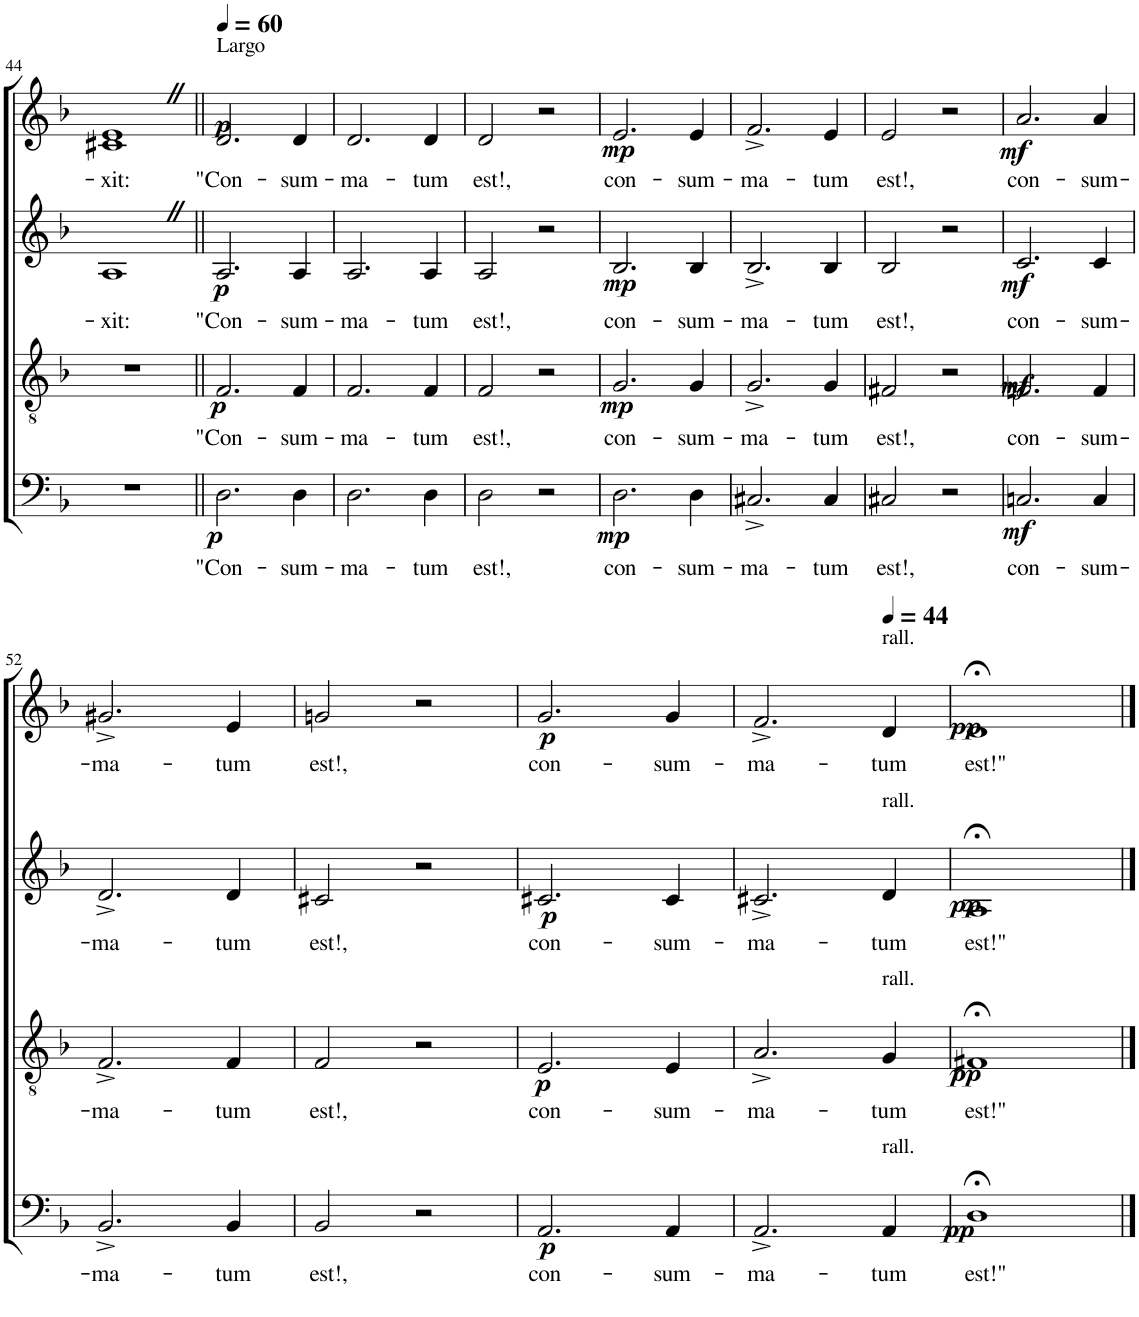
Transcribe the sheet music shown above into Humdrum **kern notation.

**kern	**text	**dynam	**kern	**text	**dynam	**kern	**text	**dynam	**kern	**text	**dynam
*part4	*part4	*part4	*part3	*part3	*part3	*part2	*part2	*part2	*part1	*part1	*part1
*staff4	*staff4	*staff4	*staff3	*staff3	*staff3	*staff2	*staff2	*staff2	*staff1	*staff1	*staff1
*I"Bassi	*	*	*I"Tenori	*	*	*I"Contralti	*	*	*I"Soprani	*	*
!!LO:PB:g=z
*clefF4	*	*	*clefGv2	*	*	*clefG2	*	*	*clefG2	*	*
*k[b-]	*	*	*k[b-]	*	*	*k[b-]	*	*	*k[b-]	*	*
*F:	*	*	*F:	*	*	*F:	*	*	*F:	*	*
*M4/4	*	*	*M4/4	*	*	*M4/4	*	*	*M4/4	*	*
=44	=44	=44	=44	=44	=44	=44	=44	=44	=44	=44	=44
!	!	!	!	!	!	!	!LO:LY:b	!	!	!LO:LY:b	!
1r	.	.	1r	.	.	1AZ	-xit:	.	1c#XZ 1eZ	-xit:	.
=45||	=45||	=45||	=45||	=45||	=45||	=45||	=45||	=45||	=45||	=45||	=45||
*	*	*	*	*	*	*	*	*	*MM60	*	*
!	!	!	!	!	!	!	!	!	!LO:TX:a:t=Largo	!	!
!	!LO:LY:b	!LO:DY:b	!	!LO:LY:b	!LO:DY:b	!	!LO:LY:b	!LO:DY:b	!	!LO:LY:b	!LO:DY:b
2.D\	"Con-	p	2.F/	"Con-	p	2.A/	"Con-	p	2.d/	"Con-	p
!	!LO:LY:b	!	!	!LO:LY:b	!	!	!LO:LY:b	!	!	!LO:LY:b	!
4D\	-sum-	.	4F/	-sum-	.	4A/	-sum-	.	4d/	-sum-	.
=46	=46	=46	=46	=46	=46	=46	=46	=46	=46	=46	=46
!	!LO:LY:b	!	!	!LO:LY:b	!	!	!LO:LY:b	!	!	!LO:LY:b	!
2.D\	-ma-	.	2.F/	-ma-	.	2.A/	-ma-	.	2.d/	-ma-	.
!	!LO:LY:b	!	!	!LO:LY:b	!	!	!LO:LY:b	!	!	!LO:LY:b	!
4D\	-tum	.	4F/	-tum	.	4A/	-tum	.	4d/	-tum	.
=47	=47	=47	=47	=47	=47	=47	=47	=47	=47	=47	=47
!	!LO:LY:b	!	!	!LO:LY:b	!	!	!LO:LY:b	!	!	!LO:LY:b	!
2D\	est!,	.	2F/	est!,	.	2A/	est!,	.	2d/	est!,	.
2r	.	.	2r	.	.	2r	.	.	2r	.	.
=48	=48	=48	=48	=48	=48	=48	=48	=48	=48	=48	=48
!	!LO:LY:b	!LO:DY:b	!	!LO:LY:b	!LO:DY:b	!	!LO:LY:b	!LO:DY:b	!	!LO:LY:b	!LO:DY:b
2.D\	con-	mp	2.G/	con-	mp	2.B-/	con-	mp	2.e/	con-	mp
!	!LO:LY:b	!	!	!LO:LY:b	!	!	!LO:LY:b	!	!	!LO:LY:b	!
4D\	-sum-	.	4G/	-sum-	.	4B-/	-sum-	.	4e/	-sum-	.
=49	=49	=49	=49	=49	=49	=49	=49	=49	=49	=49	=49
!	!LO:LY:b	!	!	!LO:LY:b	!	!	!LO:LY:b	!	!	!LO:LY:b	!
2.C#X^/	-ma-	.	2.G^/	-ma-	.	2.B-^/	-ma-	.	2.f^/	-ma-	.
!	!LO:LY:b	!	!	!LO:LY:b	!	!	!LO:LY:b	!	!	!LO:LY:b	!
4C#/	-tum	.	4G/	-tum	.	4B-/	-tum	.	4e/	-tum	.
=50	=50	=50	=50	=50	=50	=50	=50	=50	=50	=50	=50
!	!LO:LY:b	!	!	!LO:LY:b	!	!	!LO:LY:b	!	!	!LO:LY:b	!
2C#X/	est!,	.	2F#X/	est!,	.	2B-/	est!,	.	2e/	est!,	.
2r	.	.	2r	.	.	2r	.	.	2r	.	.
=51	=51	=51	=51	=51	=51	=51	=51	=51	=51	=51	=51
!	!LO:LY:b	!LO:DY:b	!	!LO:LY:b	!LO:DY:b	!	!LO:LY:b	!LO:DY:b	!	!LO:LY:b	!LO:DY:b
2.Cn/	con-	mf	2.Fn/	con-	mf	2.c/	con-	mf	2.a/	con-	mf
!	!LO:LY:b	!	!	!LO:LY:b	!	!	!LO:LY:b	!	!	!LO:LY:b	!
4C/	-sum-	.	4F/	-sum-	.	4c/	-sum-	.	4a/	-sum-	.
!!LO:LB:g=z
=52	=52	=52	=52	=52	=52	=52	=52	=52	=52	=52	=52
!	!LO:LY:b	!	!	!LO:LY:b	!	!	!LO:LY:b	!	!	!LO:LY:b	!
2.BB-^/	-ma-	.	2.F^/	-ma-	.	2.d^/	-ma-	.	2.g#X^/	-ma-	.
!	!LO:LY:b	!	!	!LO:LY:b	!	!	!LO:LY:b	!	!	!LO:LY:b	!
4BB-/	-tum	.	4F/	-tum	.	4d/	-tum	.	4e/	-tum	.
=53	=53	=53	=53	=53	=53	=53	=53	=53	=53	=53	=53
!	!LO:LY:b	!	!	!LO:LY:b	!	!	!LO:LY:b	!	!	!LO:LY:b	!
2BB-/	est!,	.	2F/	est!,	.	2c#X/	est!,	.	2gn/	est!,	.
2r	.	.	2r	.	.	2r	.	.	2r	.	.
=54	=54	=54	=54	=54	=54	=54	=54	=54	=54	=54	=54
!	!LO:LY:b	!LO:DY:b	!	!LO:LY:b	!LO:DY:b	!	!LO:LY:b	!LO:DY:b	!	!LO:LY:b	!LO:DY:b
2.AA/	con-	p	2.E/	con-	p	2.c#X/	con-	p	2.g/	con-	p
!	!LO:LY:b	!	!	!LO:LY:b	!	!	!LO:LY:b	!	!	!LO:LY:b	!
4AA/	-sum-	.	4E/	-sum-	.	4c#/	-sum-	.	4g/	-sum-	.
=55	=55	=55	=55	=55	=55	=55	=55	=55	=55	=55	=55
!	!LO:LY:b	!	!	!LO:LY:b	!	!	!LO:LY:b	!	!	!LO:LY:b	!
2.AA^/	-ma-	.	2.A^/	-ma-	.	2.c#X^/	-ma-	.	2.f^/	-ma-	.
*	*	*	*	*	*	*	*	*	*MM44	*	*
!	!	!	!	!	!	!	!	!	!LO:TX:a:t=rall.	!	!
!	!	!	!	!	!	!LO:TX:a:t=rall.	!	!	!	!	!
!	!	!	!LO:TX:a:t=rall.	!	!	!	!	!	!	!	!
!LO:TX:a:t=rall.	!	!	!	!	!	!	!	!	!	!	!
!	!LO:LY:b	!	!	!LO:LY:b	!	!	!LO:LY:b	!	!	!LO:LY:b	!
4AA/	-tum	.	4G/	-tum	.	4d/	-tum	.	4d/	-tum	.
=56	=56	=56	=56	=56	=56	=56	=56	=56	=56	=56	=56
!	!LO:LY:b	!LO:DY:b	!	!LO:LY:b	!LO:DY:b	!	!LO:LY:b	!LO:DY:b	!	!LO:LY:b	!LO:DY:b
1D;<	est!"	pp	1F#X;<	est!"	pp	1A;<	est!"	pp	1d;<	est!"	pp
==	==	==	==	==	==	==	==	==	==	==	==
*-	*-	*-	*-	*-	*-	*-	*-	*-	*-	*-	*-
